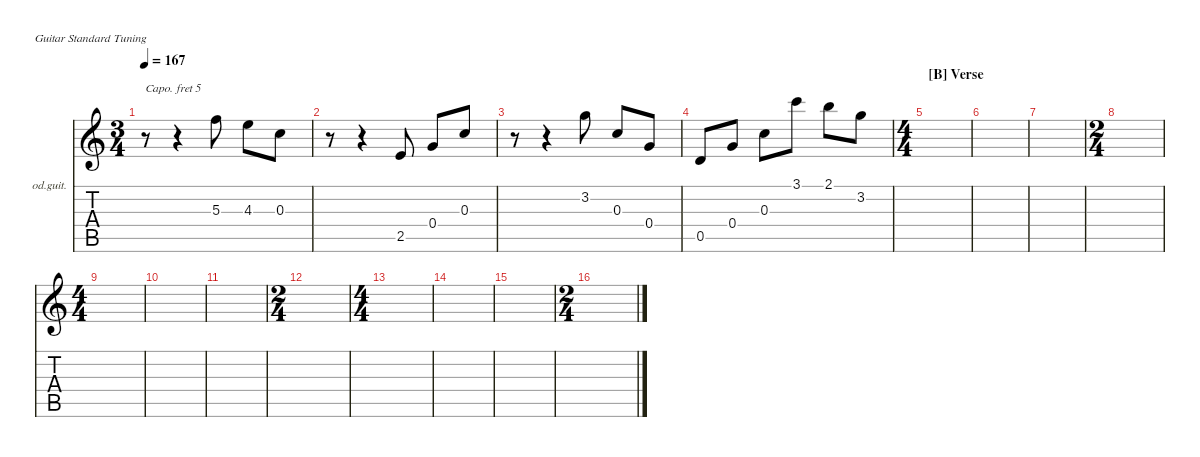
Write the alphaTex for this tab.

\hideDynamics
\bracketExtendMode nobrackets
\firstSystemTrackNameOrientation horizontal
\otherSystemsTrackNameOrientation horizontal
\track ("Backing Gt." "od.guit.") {instrument overdrivenguitar}
\staff {score tabs}
\capo 5
\tuning (E4 B3 G3 D3 A2 E2)
\ts (3 4)
\tempo 167
\clef g2
\ks aminor
r.8{dy mf} r.4 5.3.8 4.3.8 0.3.8 |
r.8 r.4 2.5.8 0.4.8 0.3.8 |
r.8 r.4 3.2.8 0.3.8 0.4.8 |
0.5.8 0.4.8 0.3.8 3.1.8 2.1.8 3.2.8 |
\ts (4 4)
\section ("B" "Verse")
|
|
|
\ts (2 4)
|
\ts (4 4)
|
|
|
\ts (2 4)
|
\ts (4 4)
|
|
|
\ts (2 4)
